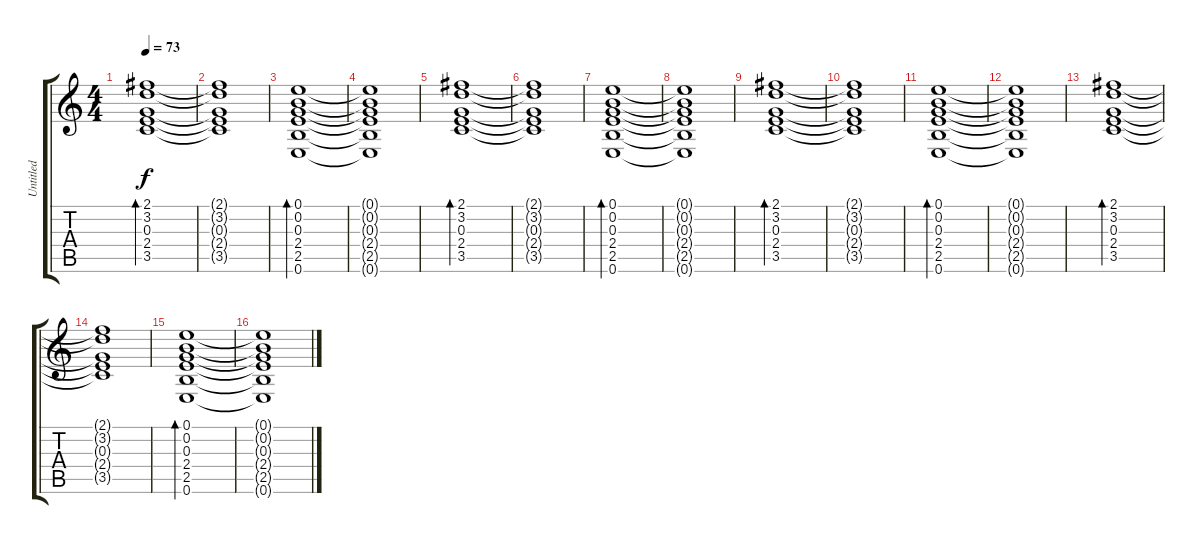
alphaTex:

\track ("Untitled" "Untitled") {instrument electricguitarjazz}
\staff {score tabs}
\tuning (E4 B3 G3 D3 A2 E2) {hide}
\ts (4 4)
\tempo 73
\clef g2
\ks c
(2.1 3.2 0.3 2.4 3.5).1{bd 120 dy f} |
(2.1{t} 3.2{t} 0.3{t} 2.4{t} 3.5{t}).1 |
(0.1 0.2 0.3 2.4 2.5 0.6).1{bd 120} |
(0.1{t} 0.2{t} 0.3{t} 2.4{t} 2.5{t} 0.6{t}).1 |
(2.1 3.2 0.3 2.4 3.5).1{bd 120} |
(2.1{t} 3.2{t} 0.3{t} 2.4{t} 3.5{t}).1 |
(0.1 0.2 0.3 2.4 2.5 0.6).1{bd 120} |
(0.1{t} 0.2{t} 0.3{t} 2.4{t} 2.5{t} 0.6{t}).1 |
(2.1 3.2 0.3 2.4 3.5).1{bd 120} |
(2.1{t} 3.2{t} 0.3{t} 2.4{t} 3.5{t}).1 |
(0.1 0.2 0.3 2.4 2.5 0.6).1{bd 120} |
(0.1{t} 0.2{t} 0.3{t} 2.4{t} 2.5{t} 0.6{t}).1 |
(2.1 3.2 0.3 2.4 3.5).1{bd 120} |
(2.1{t} 3.2{t} 0.3{t} 2.4{t} 3.5{t}).1 |
(0.1 0.2 0.3 2.4 2.5 0.6).1{bd 120} |
(0.1{t} 0.2{t} 0.3{t} 2.4{t} 2.5{t} 0.6{t}).1
